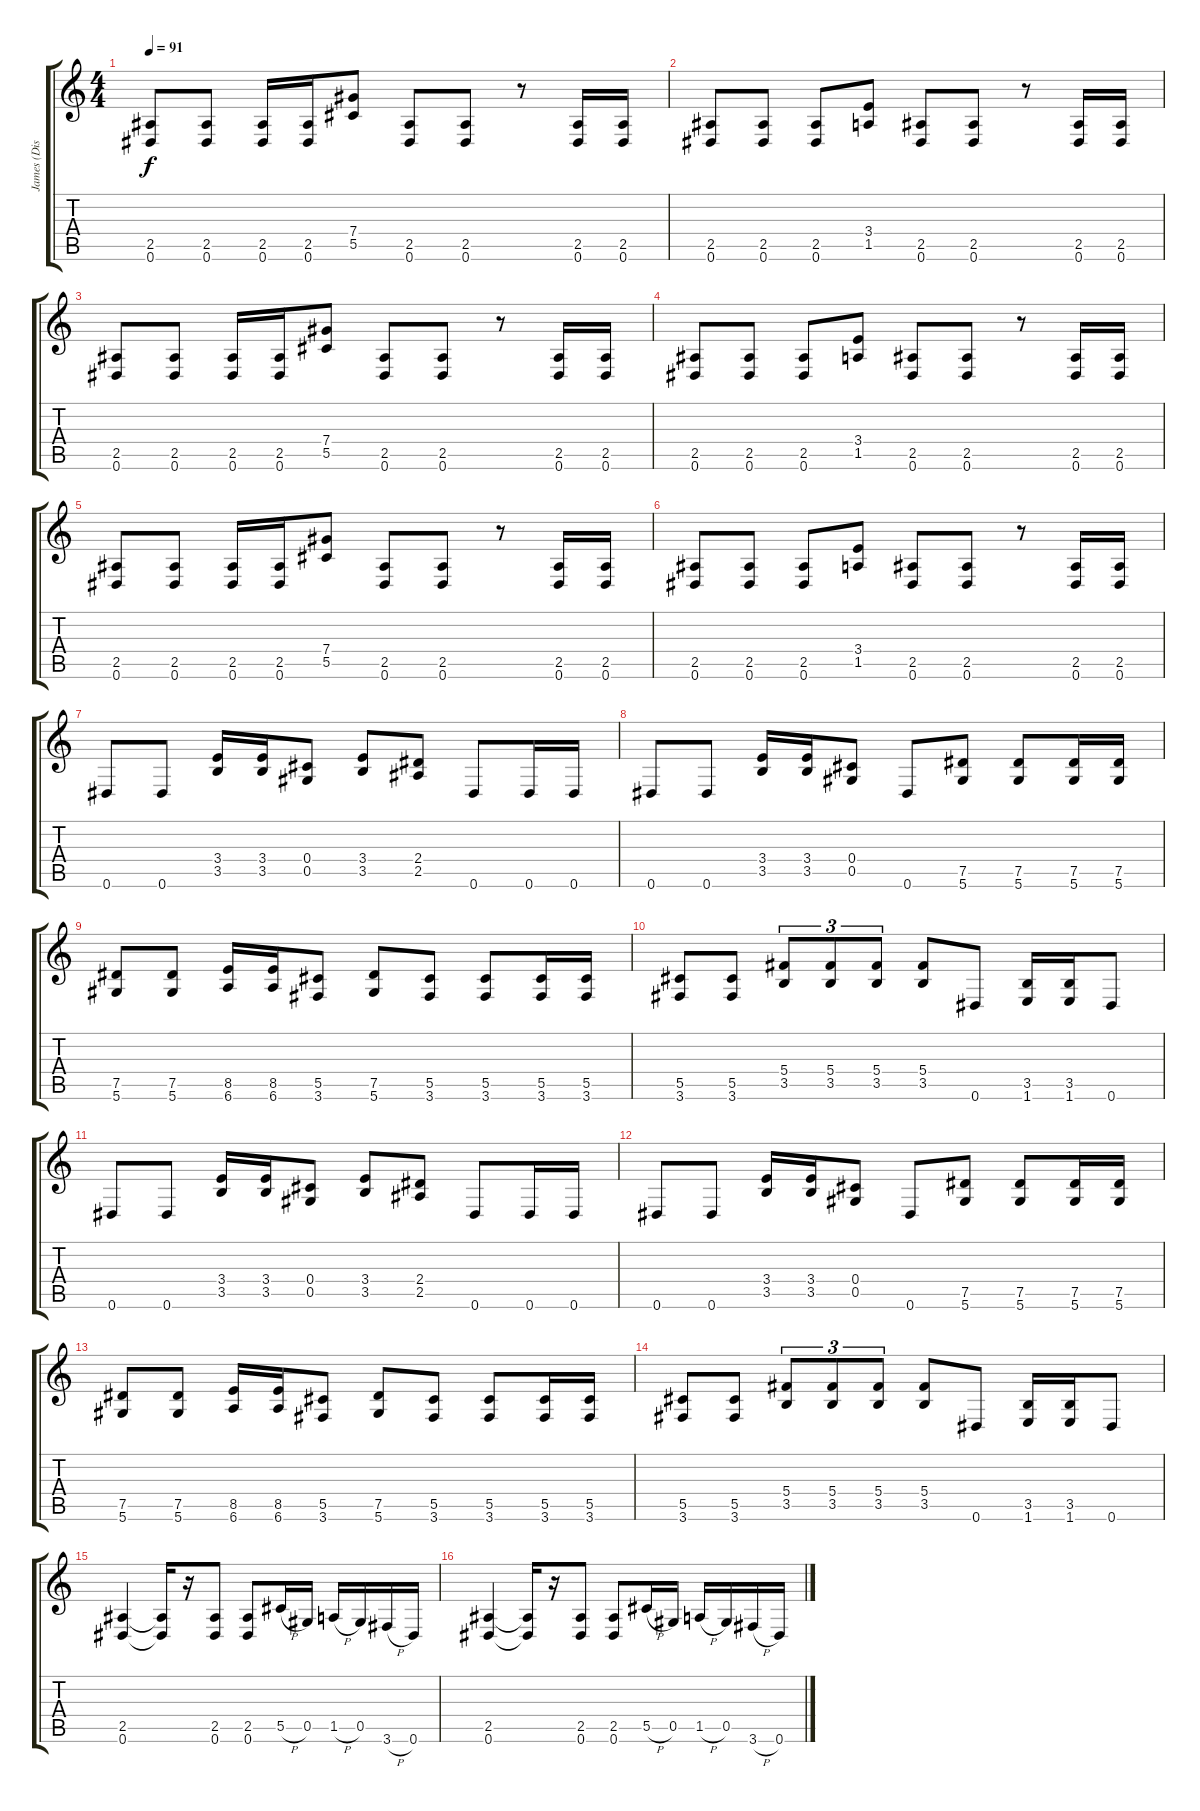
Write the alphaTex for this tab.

\track ("James (Disto Guitar)" "James (Dis") {instrument distortionguitar}
\staff {score tabs}
\tuning (Eb4 Bb3 Gb3 Db3 Ab2 Eb2) {hide}
\ts (4 4)
\tempo 91
\clef g2
\ks c
(2.5 0.6).8{dy f} (2.5 0.6).8 (2.5 0.6).16 (2.5 0.6).16 (7.4 5.5).8 (2.5 0.6).8 (2.5 0.6).8 r.8 (2.5 0.6).16 (2.5 0.6).16 |
(2.5 0.6).8 (2.5 0.6).8 (2.5 0.6).8 (3.4 1.5).8 (2.5 0.6).8 (2.5 0.6).8 r.8 (2.5 0.6).16 (2.5 0.6).16 |
(2.5 0.6).8 (2.5 0.6).8 (2.5 0.6).16 (2.5 0.6).16 (7.4 5.5).8 (2.5 0.6).8 (2.5 0.6).8 r.8 (2.5 0.6).16 (2.5 0.6).16 |
(2.5 0.6).8 (2.5 0.6).8 (2.5 0.6).8 (3.4 1.5).8 (2.5 0.6).8 (2.5 0.6).8 r.8 (2.5 0.6).16 (2.5 0.6).16 |
(2.5 0.6).8 (2.5 0.6).8 (2.5 0.6).16 (2.5 0.6).16 (7.4 5.5).8 (2.5 0.6).8 (2.5 0.6).8 r.8 (2.5 0.6).16 (2.5 0.6).16 |
(2.5 0.6).8 (2.5 0.6).8 (2.5 0.6).8 (3.4 1.5).8 (2.5 0.6).8 (2.5 0.6).8 r.8 (2.5 0.6).16 (2.5 0.6).16 |
0.6.8 0.6.8 (3.4 3.5).16 (3.4 3.5).16 (0.4 0.5).8 (3.4 3.5).8 (2.4 2.5).8 0.6.8 0.6.16 0.6.16 |
0.6.8 0.6.8 (3.4 3.5).16 (3.4 3.5).16 (0.4 0.5).8 0.6.8 (7.5 5.6).8 (7.5 5.6).8 (7.5 5.6).16 (7.5 5.6).16 |
(7.5 5.6).8 (7.5 5.6).8 (8.5 6.6).16 (8.5 6.6).16 (5.5 3.6).8 (7.5 5.6).8 (5.5 3.6).8 (5.5 3.6).8 (5.5 3.6).16 (5.5 3.6).16 |
(5.5 3.6).8 (5.5 3.6).8 (5.4 3.5).8{tu (3 2)} (5.4 3.5).8{tu (3 2)} (5.4 3.5).8{tu (3 2)} (5.4 3.5).8 0.6.8 (3.5 1.6).16 (3.5 1.6).16 0.6.8 |
0.6.8 0.6.8 (3.4 3.5).16 (3.4 3.5).16 (0.4 0.5).8 (3.4 3.5).8 (2.4 2.5).8 0.6.8 0.6.16 0.6.16 |
0.6.8 0.6.8 (3.4 3.5).16 (3.4 3.5).16 (0.4 0.5).8 0.6.8 (7.5 5.6).8 (7.5 5.6).8 (7.5 5.6).16 (7.5 5.6).16 |
(7.5 5.6).8 (7.5 5.6).8 (8.5 6.6).16 (8.5 6.6).16 (5.5 3.6).8 (7.5 5.6).8 (5.5 3.6).8 (5.5 3.6).8 (5.5 3.6).16 (5.5 3.6).16 |
(5.5 3.6).8 (5.5 3.6).8 (5.4 3.5).8{tu (3 2)} (5.4 3.5).8{tu (3 2)} (5.4 3.5).8{tu (3 2)} (5.4 3.5).8 0.6.8 (3.5 1.6).16 (3.5 1.6).16 0.6.8 |
(2.5 0.6).4 (2.5{t} 0.6{t}).16 r.16 (2.5 0.6).8 (2.5 0.6).8 5.5{h}.16 0.5.16 1.5{h}.16 0.5.16 3.6{h}.16 0.6.16 |
(2.5 0.6).4 (2.5{t} 0.6{t}).16 r.16 (2.5 0.6).8 (2.5 0.6).8 5.5{h}.16 0.5.16 1.5{h}.16 0.5.16 3.6{h}.16 0.6.16
